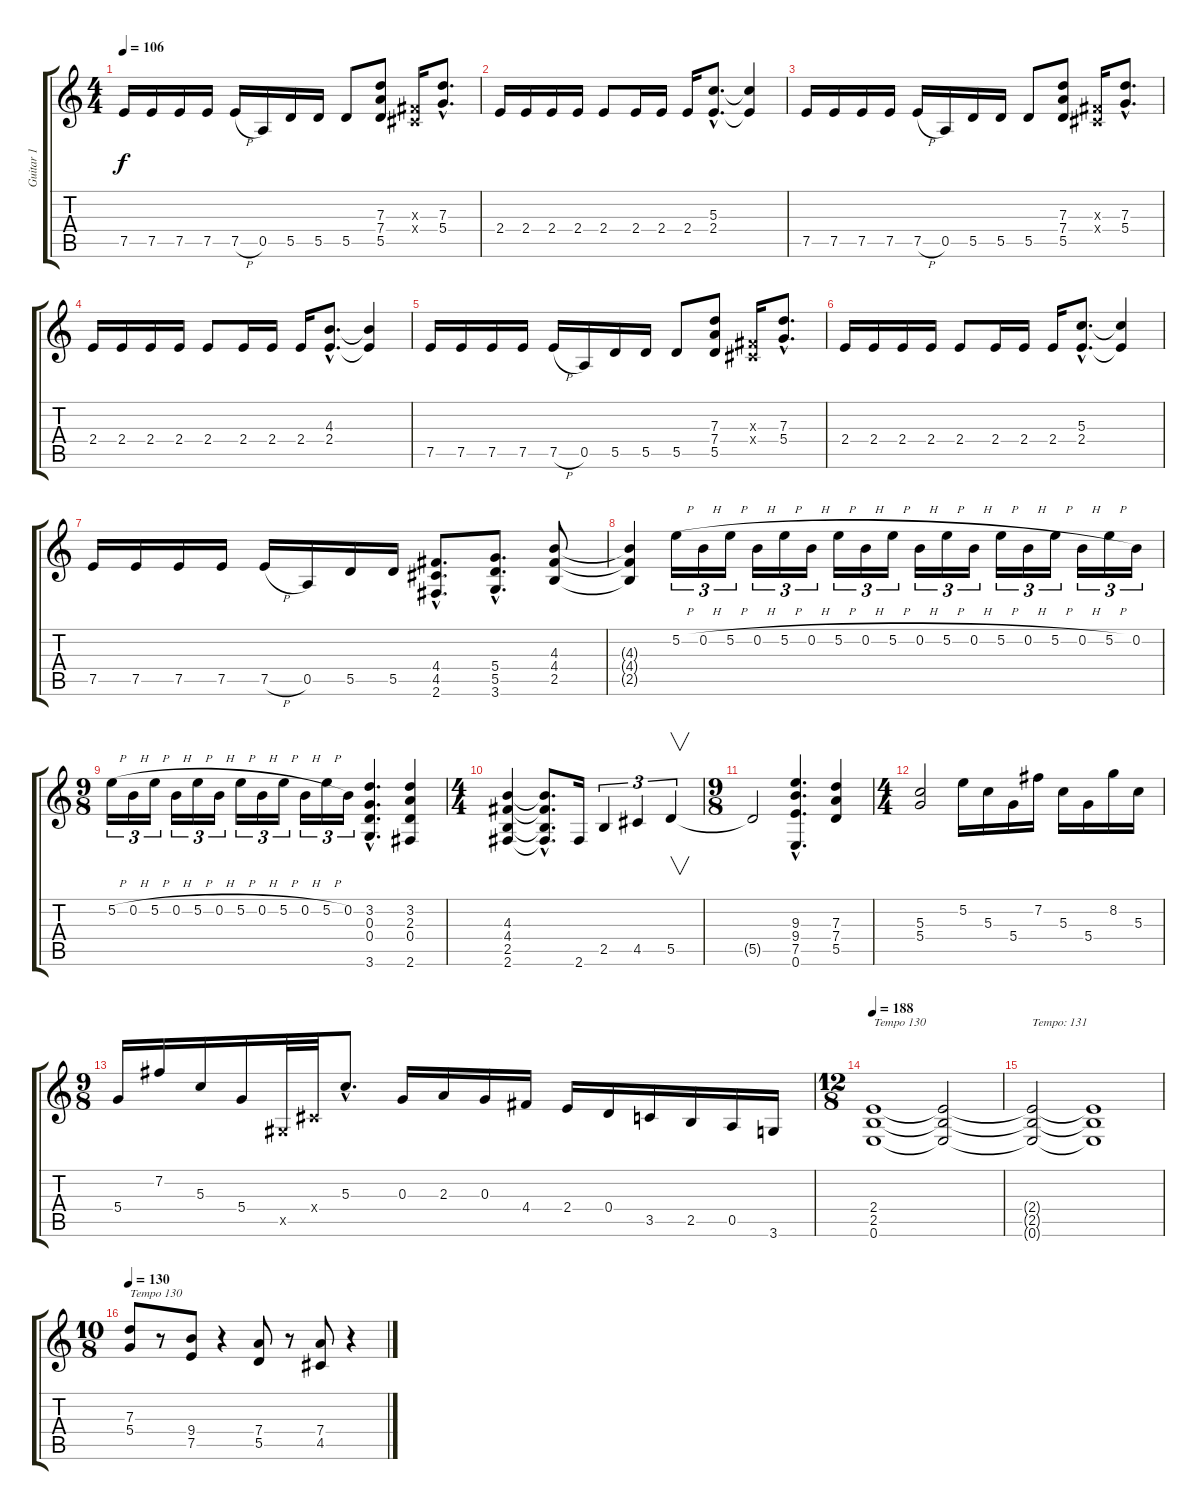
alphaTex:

\track ("Guitar 1" "Guitar 1") {instrument overdrivenguitar}
\staff {score tabs}
\tuning (E4 B3 G3 D3 A2 E2) {hide}
\ts (4 4)
\tempo 106
\clef g2
\ks c
7.5.16{dy f} 7.5.16 7.5.16 7.5.16 7.5{h}.16 0.5.16 5.5.16 5.5.16 5.5.8 (7.3 7.4 5.5).8 (-1.3{x} -1.4{x}).16 (7.3{hac} 5.4{hac}).8{d} |
2.4.16 2.4.16 2.4.16 2.4.16 2.4.8 2.4.16 2.4.16 2.4.16 (5.3{hac} 2.4{hac}).8{d} (5.3{t} 2.4{t}).4 |
7.5.16 7.5.16 7.5.16 7.5.16 7.5{h}.16 0.5.16 5.5.16 5.5.16 5.5.8 (7.3 7.4 5.5).8 (-1.3{x} -1.4{x}).16 (7.3{hac} 5.4{hac}).8{d} |
2.4.16 2.4.16 2.4.16 2.4.16 2.4.8 2.4.16 2.4.16 2.4.16 (4.3{hac} 2.4{hac}).8{d} (4.3{t} 2.4{t}).4 |
7.5.16 7.5.16 7.5.16 7.5.16 7.5{h}.16 0.5.16 5.5.16 5.5.16 5.5.8 (7.3 7.4 5.5).8 (-1.3{x} -1.4{x}).16 (7.3{hac} 5.4{hac}).8{d} |
2.4.16 2.4.16 2.4.16 2.4.16 2.4.8 2.4.16 2.4.16 2.4.16 (5.3{hac} 2.4{hac}).8{d} (5.3{t} 2.4{t}).4 |
7.5.16 7.5.16 7.5.16 7.5.16 7.5{h}.16 0.5.16 5.5.16 5.5.16 (4.4{hac} 4.5{hac} 2.6{hac}).8{d} (5.4{hac} 5.5{hac} 3.6{hac}).8{d} (4.3 4.4 2.5).8 |
(4.3{t} 4.4{t} 2.5{t}).4 5.2{h}.16{tu (3 2)} 0.2{h}.16{tu (3 2)} 5.2{h}.16{tu (3 2)} 0.2{h}.16{tu (3 2)} 5.2{h}.16{tu (3 2)} 0.2{h}.16{tu (3 2)} 5.2{h}.16{tu (3 2)} 0.2{h}.16{tu (3 2)} 5.2{h}.16{tu (3 2)} 0.2{h}.16{tu (3 2)} 5.2{h}.16{tu (3 2)} 0.2{h}.16{tu (3 2)} 5.2{h}.16{tu (3 2)} 0.2{h}.16{tu (3 2)} 5.2{h}.16{tu (3 2)} 0.2{h}.16{tu (3 2)} 5.2{h}.16{tu (3 2)} 0.2.16{tu (3 2)} |
\ts (9 8)
5.2{h}.16{tu (3 2)} 0.2{h}.16{tu (3 2)} 5.2{h}.16{tu (3 2)} 0.2{h}.16{tu (3 2)} 5.2{h}.16{tu (3 2)} 0.2{h}.16{tu (3 2)} 5.2{h}.16{tu (3 2)} 0.2{h}.16{tu (3 2)} 5.2{h}.16{tu (3 2)} 0.2{h}.16{tu (3 2)} 5.2{h}.16{tu (3 2)} 0.2.16{tu (3 2)} (3.2{hac} 0.3{hac} 0.4{hac} 3.6{hac}).4{d} (3.2 2.3 0.4 2.6).4 |
\ts (4 4)
(4.3 4.4 2.5 2.6).4 (4.3{hac t} 4.4{hac t} 2.5{hac t} 2.6{hac t}).8{d} 2.6.16 2.5.4{tu (3 2)} 4.5.4{tu (3 2)} 5.5.4{v tu (3 2)} |
\ts (9 8)
5.5{t}.2 (9.3{hac} 9.4{hac} 7.5{hac} 0.6{hac}).4{d} (7.3 7.4 5.5).4 |
\ts (4 4)
(5.3 5.4).2 5.2.16 5.3.16 5.4.16 7.2.16 5.3.16 5.4.16 8.2.16 5.3.16 |
\ts (9 8)
5.4.16 7.2.16 5.3.16 5.4.16 -1.5{x}.32 -1.4{x}.32 5.3{hac}.8{d} 0.3.16 2.3.16 0.3.16 4.4.16 2.4.16 0.4.16 3.5.16 2.5.16 0.5.16 3.6.16 |
\ts (12 8)
\tempo 188
(2.4 2.5 0.6).1{txt "Tempo 130"} (2.4{t} 2.5{t} 0.6{t}).2 |
(2.4{t} 2.5{t} 0.6{t}).2{txt "Tempo: 131"} (2.4{t} 2.5{t} 0.6{t}).1 |
\ts (10 8)
\tempo 130
(7.3 5.4).8{txt "Tempo 130"} r.8 (9.4 7.5).8 r.4 (7.4 5.5).8 r.8 (7.4 4.5).8 r.4
